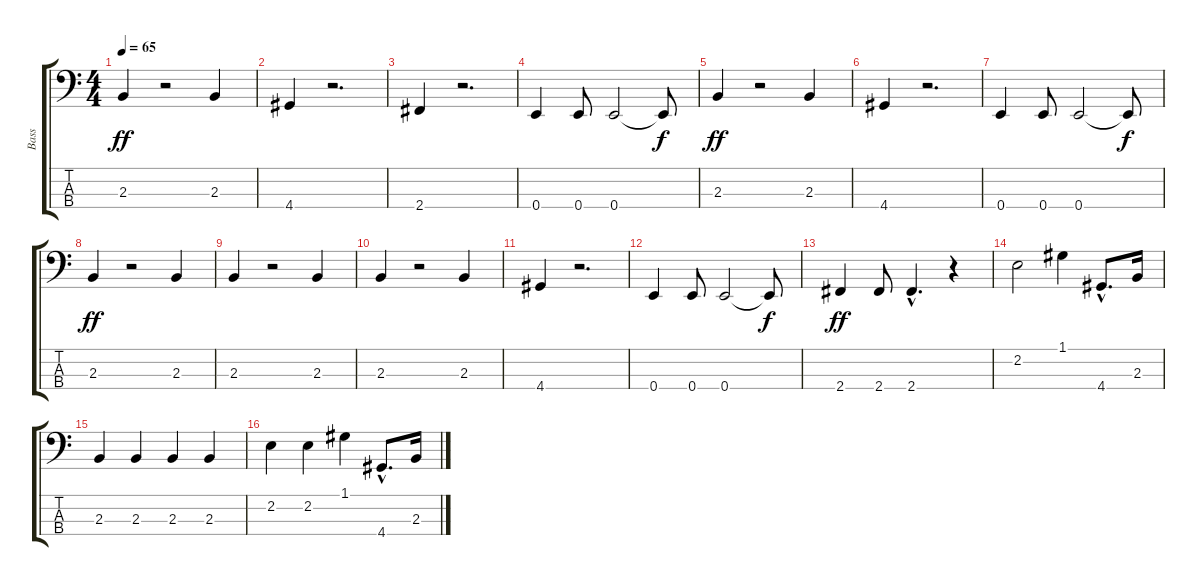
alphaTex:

\track ("Bass" "Bass") {instrument electricbasspick}
\staff {score tabs}
\tuning (G2 D2 A1 E1) {hide}
\ts (4 4)
\tempo 65
\clef f4
\ks c
2.3.4{dy ff instrument electricbasspick} r.2 2.3.4 |
4.4.4 r.2{d} |
2.4.4 r.2{d} |
0.4.4 0.4.8 0.4.2 0.4{t}.8{dy f} |
2.3.4{dy ff} r.2 2.3.4 |
4.4.4 r.2{d} |
0.4.4 0.4.8 0.4.2 0.4{t}.8{dy f} |
2.3.4{dy ff} r.2 2.3.4 |
2.3.4 r.2 2.3.4 |
2.3.4 r.2 2.3.4 |
4.4.4 r.2{d} |
0.4.4 0.4.8 0.4.2 0.4{t}.8{dy f} |
2.4.4{dy ff} 2.4.8 2.4{hac}.4{d} r.4 |
2.2.2 1.1.4 4.4{hac}.8{d} 2.3.16 |
2.3.4 2.3.4 2.3.4 2.3.4 |
2.2.4 2.2.4 1.1.4 4.4{hac}.8{d} 2.3.16
